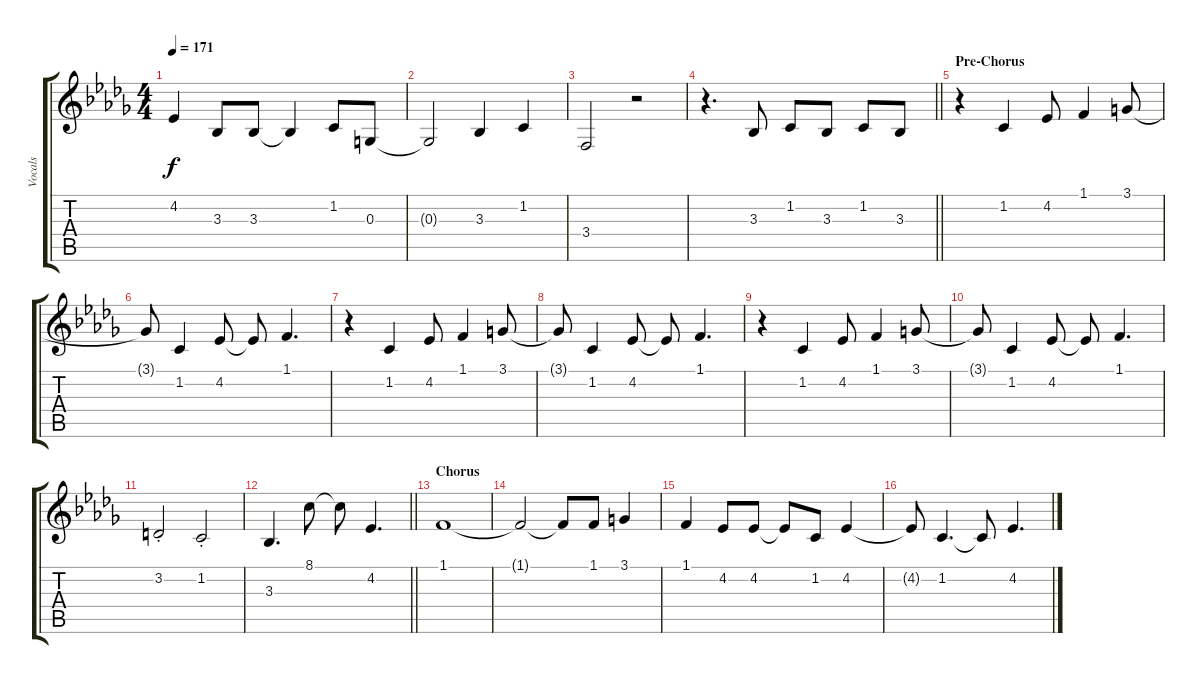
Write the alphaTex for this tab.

\track ("Vocals" "Vocals") {instrument altosax}
\staff {score tabs}
\tuning (E4 B3 G3 D3 A2 E2) {hide}
\ts (4 4)
\tempo 171
\clef g2
\ks db
4.2.4{dy f} 3.3.8 3.3.8 3.3{t}.4 1.2.8 0.3.8 |
0.3{t}.2 3.3.4 1.2.4 |
3.4.2 r.2 |
\barLineRight lightlight
r.4{d} 3.3.8 1.2.8 3.3.8 1.2.8 3.3.8 |
\section ("" "Pre-Chorus")
r.4 1.2.4 4.2.8 1.1.4 3.1.8 |
3.1{t}.8 1.2.4 4.2.8 4.2{t}.8 1.1.4{d} |
r.4 1.2.4 4.2.8 1.1.4 3.1.8 |
3.1{t}.8 1.2.4 4.2.8 4.2{t}.8 1.1.4{d} |
r.4 1.2.4 4.2.8 1.1.4 3.1.8 |
3.1{t}.8 1.2.4 4.2.8 4.2{t}.8 1.1.4{d} |
3.2{st}.2 1.2{st}.2 |
\barLineRight lightlight
3.3.4{d} 8.1.8 8.1{t}.8 4.2.4{d} |
\section ("" "Chorus")
1.1.1 |
1.1{t}.2 1.1{t}.8 1.1.8 3.1.4 |
1.1.4 4.2.8 4.2.8 4.2{t}.8 1.2.8 4.2.4 |
4.2{t}.8 1.2.4{d} 1.2{t}.8 4.2.4{d}
